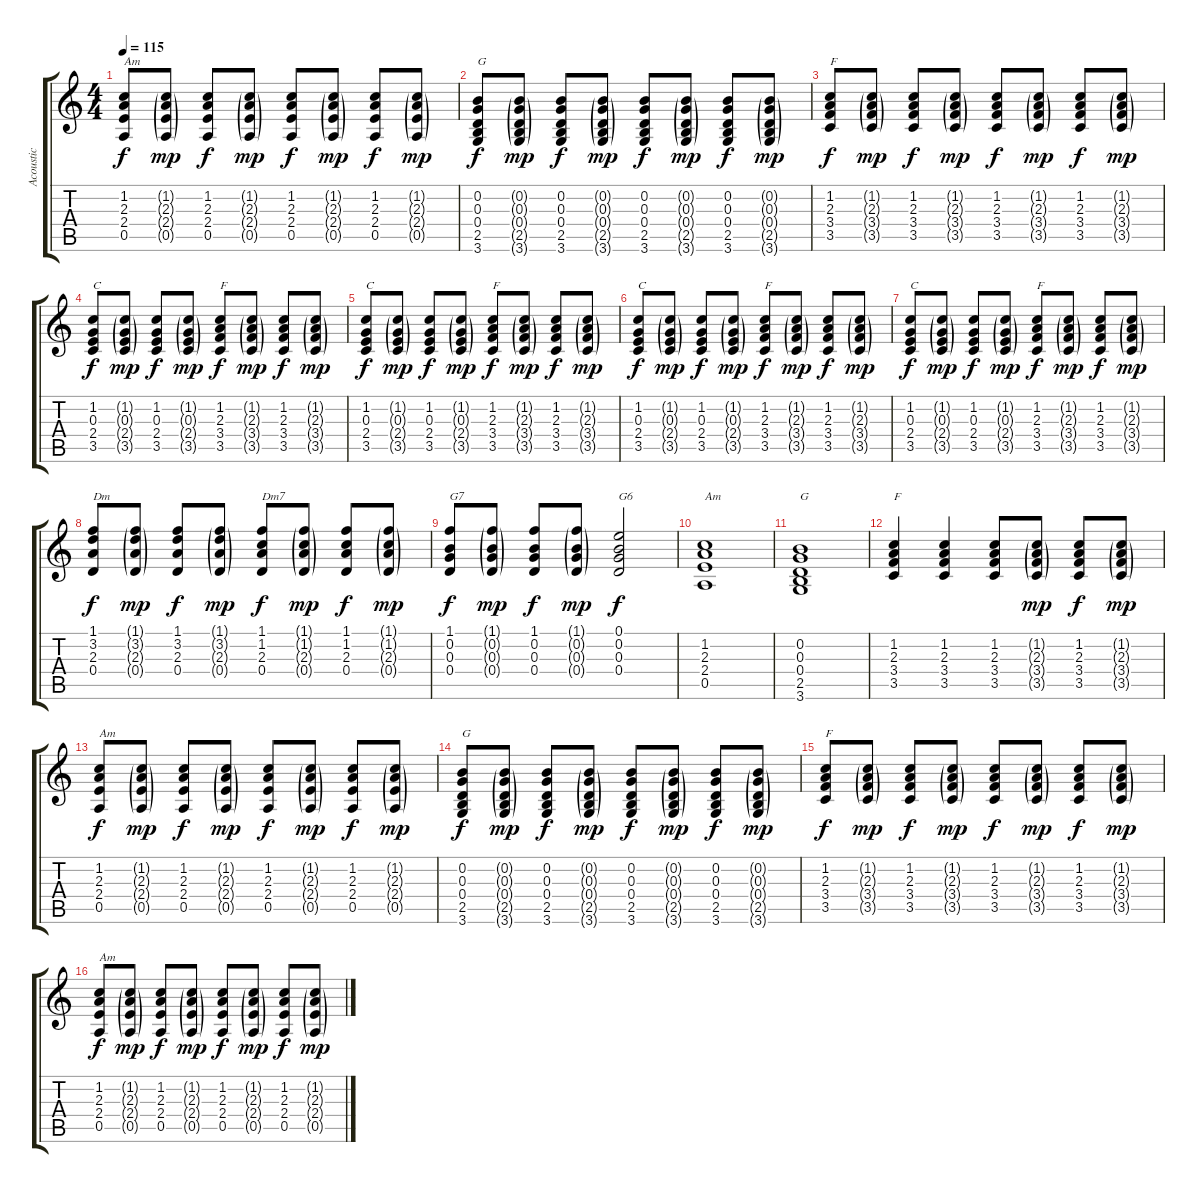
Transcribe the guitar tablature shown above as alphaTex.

\track ("Acoustic" "Acoustic") {instrument acousticguitarsteel}
\staff {score tabs}
\tuning (E4 B3 G3 D3 A2 E2) {hide}
\ts (4 4)
\tempo 115
\clef g2
\ks c
(1.2 2.3 2.4 0.5).8{txt "Am" dy f} (1.2{g} 2.3{g} 2.4{g} 0.5{g}).8{dy mp} (1.2 2.3 2.4 0.5).8{dy f} (1.2{g} 2.3{g} 2.4{g} 0.5{g}).8{dy mp} (1.2 2.3 2.4 0.5).8{dy f} (1.2{g} 2.3{g} 2.4{g} 0.5{g}).8{dy mp} (1.2 2.3 2.4 0.5).8{dy f} (1.2{g} 2.3{g} 2.4{g} 0.5{g}).8{dy mp} |
(0.2 0.3 0.4 2.5 3.6).8{txt "G" dy f} (0.2{g} 0.3{g} 0.4{g} 2.5{g} 3.6{g}).8{dy mp} (0.2 0.3 0.4 2.5 3.6).8{dy f} (0.2{g} 0.3{g} 0.4{g} 2.5{g} 3.6{g}).8{dy mp} (0.2 0.3 0.4 2.5 3.6).8{dy f} (0.2{g} 0.3{g} 0.4{g} 2.5{g} 3.6{g}).8{dy mp} (0.2 0.3 0.4 2.5 3.6).8{dy f} (0.2{g} 0.3{g} 0.4{g} 2.5{g} 3.6{g}).8{dy mp} |
(1.2 2.3 3.4 3.5).8{txt "F" dy f} (1.2{g} 2.3{g} 3.4{g} 3.5{g}).8{dy mp} (1.2 2.3 3.4 3.5).8{dy f} (1.2{g} 2.3{g} 3.4{g} 3.5{g}).8{dy mp} (1.2 2.3 3.4 3.5).8{dy f} (1.2{g} 2.3{g} 3.4{g} 3.5{g}).8{dy mp} (1.2 2.3 3.4 3.5).8{dy f} (1.2{g} 2.3{g} 3.4{g} 3.5{g}).8{dy mp} |
(1.2 0.3 2.4 3.5).8{txt "C" dy f} (1.2{g} 0.3{g} 2.4{g} 3.5{g}).8{dy mp} (1.2 0.3 2.4 3.5).8{dy f} (1.2{g} 0.3{g} 2.4{g} 3.5{g}).8{dy mp} (1.2 2.3 3.4 3.5).8{txt "F" dy f} (1.2{g} 2.3{g} 3.4{g} 3.5{g}).8{dy mp} (1.2 2.3 3.4 3.5).8{dy f} (1.2{g} 2.3{g} 3.4{g} 3.5{g}).8{dy mp} |
(1.2 0.3 2.4 3.5).8{txt "C" dy f} (1.2{g} 0.3{g} 2.4{g} 3.5{g}).8{dy mp} (1.2 0.3 2.4 3.5).8{dy f} (1.2{g} 0.3{g} 2.4{g} 3.5{g}).8{dy mp} (1.2 2.3 3.4 3.5).8{txt "F" dy f} (1.2{g} 2.3{g} 3.4{g} 3.5{g}).8{dy mp} (1.2 2.3 3.4 3.5).8{dy f} (1.2{g} 2.3{g} 3.4{g} 3.5{g}).8{dy mp} |
(1.2 0.3 2.4 3.5).8{txt "C" dy f} (1.2{g} 0.3{g} 2.4{g} 3.5{g}).8{dy mp} (1.2 0.3 2.4 3.5).8{dy f} (1.2{g} 0.3{g} 2.4{g} 3.5{g}).8{dy mp} (1.2 2.3 3.4 3.5).8{txt "F" dy f} (1.2{g} 2.3{g} 3.4{g} 3.5{g}).8{dy mp} (1.2 2.3 3.4 3.5).8{dy f} (1.2{g} 2.3{g} 3.4{g} 3.5{g}).8{dy mp} |
(1.2 0.3 2.4 3.5).8{txt "C" dy f} (1.2{g} 0.3{g} 2.4{g} 3.5{g}).8{dy mp} (1.2 0.3 2.4 3.5).8{dy f} (1.2{g} 0.3{g} 2.4{g} 3.5{g}).8{dy mp} (1.2 2.3 3.4 3.5).8{txt "F" dy f} (1.2{g} 2.3{g} 3.4{g} 3.5{g}).8{dy mp} (1.2 2.3 3.4 3.5).8{dy f} (1.2{g} 2.3{g} 3.4{g} 3.5{g}).8{dy mp} |
(1.1 3.2 2.3 0.4).8{txt "Dm" dy f} (1.1{g} 3.2{g} 2.3{g} 0.4{g}).8{dy mp} (1.1 3.2 2.3 0.4).8{dy f} (1.1{g} 3.2{g} 2.3{g} 0.4{g}).8{dy mp} (1.1 1.2 2.3 0.4).8{txt "Dm7" dy f} (1.1{g} 1.2{g} 2.3{g} 0.4{g}).8{dy mp} (1.1 1.2 2.3 0.4).8{dy f} (1.1{g} 1.2{g} 2.3{g} 0.4{g}).8{dy mp} |
(1.1 0.2 0.3 0.4).8{txt "G7" dy f} (1.1{g} 0.2{g} 0.3{g} 0.4{g}).8{dy mp} (1.1 0.2 0.3 0.4).8{dy f} (1.1{g} 0.2{g} 0.3{g} 0.4{g}).8{dy mp} (0.1 0.2 0.3 0.4).2{txt "G6" dy f} |
(1.2 2.3 2.4 0.5).1{txt "Am"} |
(0.2 0.3 0.4 2.5 3.6).1{txt "G"} |
(1.2 2.3 3.4 3.5).4{txt "F"} (1.2 2.3 3.4 3.5).4 (1.2 2.3 3.4 3.5).8 (1.2{g} 2.3{g} 3.4{g} 3.5{g}).8{dy mp} (1.2 2.3 3.4 3.5).8{dy f} (1.2{g} 2.3{g} 3.4{g} 3.5{g}).8{dy mp} |
(1.2 2.3 2.4 0.5).8{txt "Am" dy f} (1.2{g} 2.3{g} 2.4{g} 0.5{g}).8{dy mp} (1.2 2.3 2.4 0.5).8{dy f} (1.2{g} 2.3{g} 2.4{g} 0.5{g}).8{dy mp} (1.2 2.3 2.4 0.5).8{dy f} (1.2{g} 2.3{g} 2.4{g} 0.5{g}).8{dy mp} (1.2 2.3 2.4 0.5).8{dy f} (1.2{g} 2.3{g} 2.4{g} 0.5{g}).8{dy mp} |
(0.2 0.3 0.4 2.5 3.6).8{txt "G" dy f} (0.2{g} 0.3{g} 0.4{g} 2.5{g} 3.6{g}).8{dy mp} (0.2 0.3 0.4 2.5 3.6).8{dy f} (0.2{g} 0.3{g} 0.4{g} 2.5{g} 3.6{g}).8{dy mp} (0.2 0.3 0.4 2.5 3.6).8{dy f} (0.2{g} 0.3{g} 0.4{g} 2.5{g} 3.6{g}).8{dy mp} (0.2 0.3 0.4 2.5 3.6).8{dy f} (0.2{g} 0.3{g} 0.4{g} 2.5{g} 3.6{g}).8{dy mp} |
(1.2 2.3 3.4 3.5).8{txt "F" dy f} (1.2{g} 2.3{g} 3.4{g} 3.5{g}).8{dy mp} (1.2 2.3 3.4 3.5).8{dy f} (1.2{g} 2.3{g} 3.4{g} 3.5{g}).8{dy mp} (1.2 2.3 3.4 3.5).8{dy f} (1.2{g} 2.3{g} 3.4{g} 3.5{g}).8{dy mp} (1.2 2.3 3.4 3.5).8{dy f} (1.2{g} 2.3{g} 3.4{g} 3.5{g}).8{dy mp} |
(1.2 2.3 2.4 0.5).8{txt "Am" dy f} (1.2{g} 2.3{g} 2.4{g} 0.5{g}).8{dy mp} (1.2 2.3 2.4 0.5).8{dy f} (1.2{g} 2.3{g} 2.4{g} 0.5{g}).8{dy mp} (1.2 2.3 2.4 0.5).8{dy f} (1.2{g} 2.3{g} 2.4{g} 0.5{g}).8{dy mp} (1.2 2.3 2.4 0.5).8{dy f} (1.2{g} 2.3{g} 2.4{g} 0.5{g}).8{dy mp}
